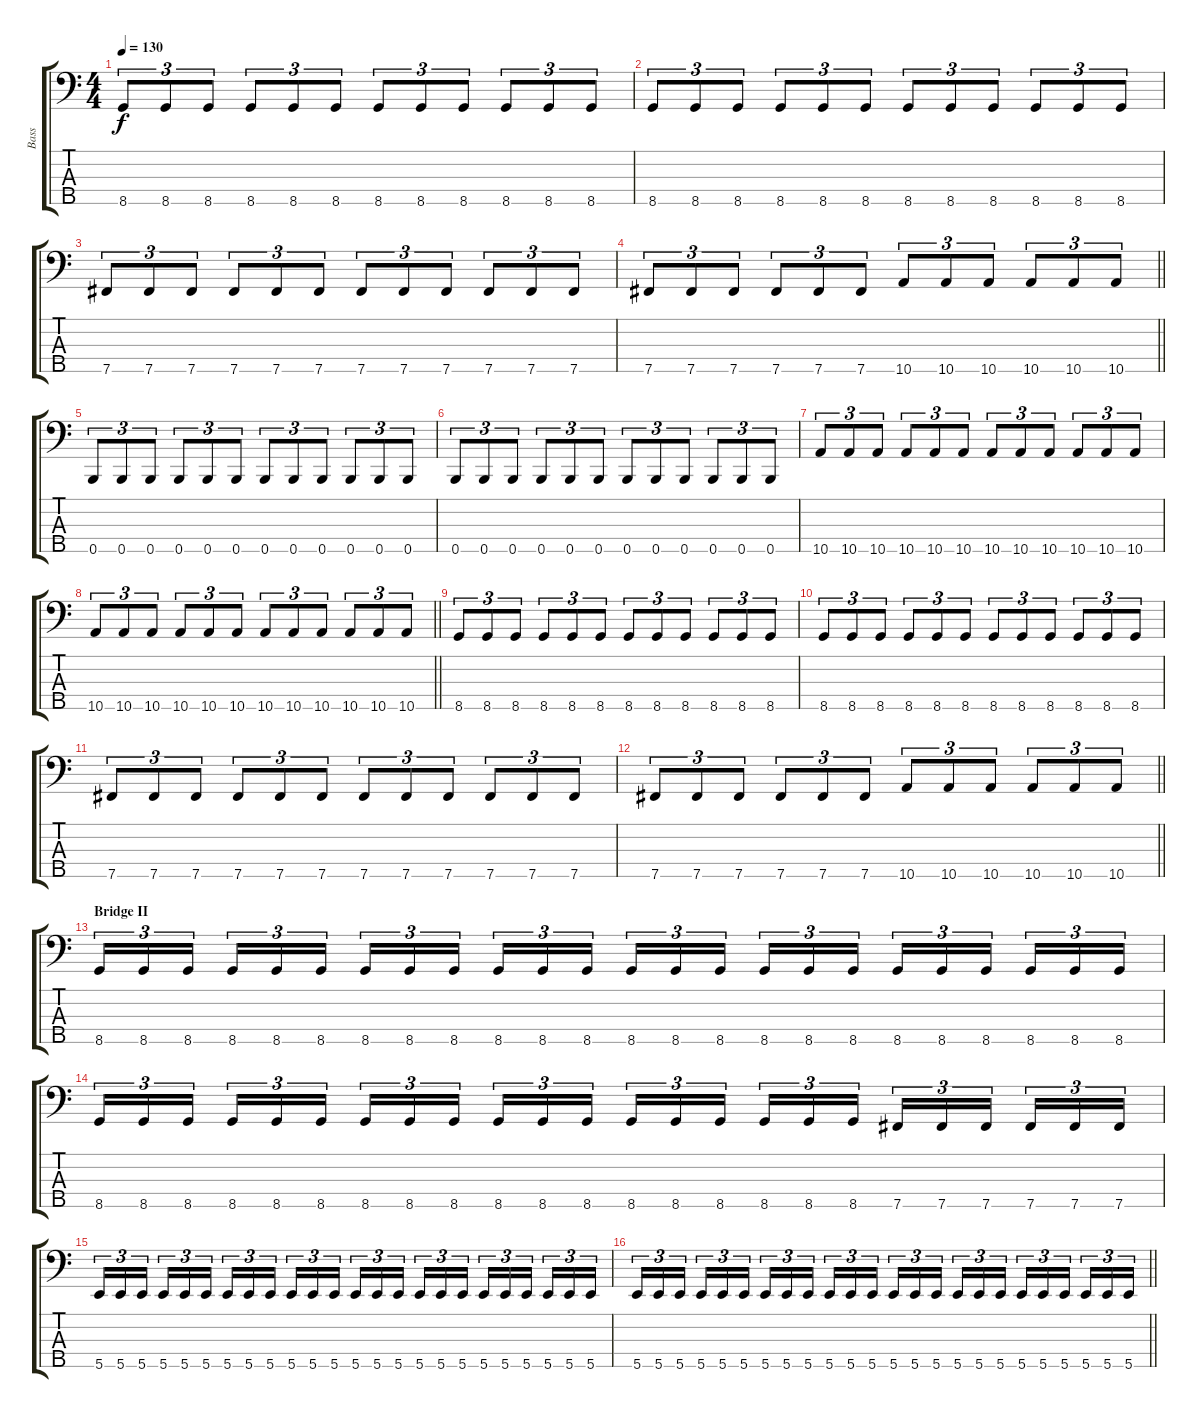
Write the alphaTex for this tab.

\track ("Bass" "Bass") {instrument electricbassfinger}
\staff {score tabs}
\tuning (G2 D2 A1 E1 B0) {hide}
\ts (4 4)
\section ("" "")
\tempo 130
\clef f4
\ks c
8.5.8{tu (3 2) dy f} 8.5.8{tu (3 2)} 8.5.8{tu (3 2)} 8.5.8{tu (3 2)} 8.5.8{tu (3 2)} 8.5.8{tu (3 2)} 8.5.8{tu (3 2)} 8.5.8{tu (3 2)} 8.5.8{tu (3 2)} 8.5.8{tu (3 2)} 8.5.8{tu (3 2)} 8.5.8{tu (3 2)} |
8.5.8{tu (3 2)} 8.5.8{tu (3 2)} 8.5.8{tu (3 2)} 8.5.8{tu (3 2)} 8.5.8{tu (3 2)} 8.5.8{tu (3 2)} 8.5.8{tu (3 2)} 8.5.8{tu (3 2)} 8.5.8{tu (3 2)} 8.5.8{tu (3 2)} 8.5.8{tu (3 2)} 8.5.8{tu (3 2)} |
7.5.8{tu (3 2)} 7.5.8{tu (3 2)} 7.5.8{tu (3 2)} 7.5.8{tu (3 2)} 7.5.8{tu (3 2)} 7.5.8{tu (3 2)} 7.5.8{tu (3 2)} 7.5.8{tu (3 2)} 7.5.8{tu (3 2)} 7.5.8{tu (3 2)} 7.5.8{tu (3 2)} 7.5.8{tu (3 2)} |
\barLineRight lightlight
7.5.8{tu (3 2)} 7.5.8{tu (3 2)} 7.5.8{tu (3 2)} 7.5.8{tu (3 2)} 7.5.8{tu (3 2)} 7.5.8{tu (3 2)} 10.5.8{tu (3 2)} 10.5.8{tu (3 2)} 10.5.8{tu (3 2)} 10.5.8{tu (3 2)} 10.5.8{tu (3 2)} 10.5.8{tu (3 2)} |
\section ("" "")
0.5.8{tu (3 2)} 0.5.8{tu (3 2)} 0.5.8{tu (3 2)} 0.5.8{tu (3 2)} 0.5.8{tu (3 2)} 0.5.8{tu (3 2)} 0.5.8{tu (3 2)} 0.5.8{tu (3 2)} 0.5.8{tu (3 2)} 0.5.8{tu (3 2)} 0.5.8{tu (3 2)} 0.5.8{tu (3 2)} |
0.5.8{tu (3 2)} 0.5.8{tu (3 2)} 0.5.8{tu (3 2)} 0.5.8{tu (3 2)} 0.5.8{tu (3 2)} 0.5.8{tu (3 2)} 0.5.8{tu (3 2)} 0.5.8{tu (3 2)} 0.5.8{tu (3 2)} 0.5.8{tu (3 2)} 0.5.8{tu (3 2)} 0.5.8{tu (3 2)} |
10.5.8{tu (3 2)} 10.5.8{tu (3 2)} 10.5.8{tu (3 2)} 10.5.8{tu (3 2)} 10.5.8{tu (3 2)} 10.5.8{tu (3 2)} 10.5.8{tu (3 2)} 10.5.8{tu (3 2)} 10.5.8{tu (3 2)} 10.5.8{tu (3 2)} 10.5.8{tu (3 2)} 10.5.8{tu (3 2)} |
\barLineRight lightlight
10.5.8{tu (3 2)} 10.5.8{tu (3 2)} 10.5.8{tu (3 2)} 10.5.8{tu (3 2)} 10.5.8{tu (3 2)} 10.5.8{tu (3 2)} 10.5.8{tu (3 2)} 10.5.8{tu (3 2)} 10.5.8{tu (3 2)} 10.5.8{tu (3 2)} 10.5.8{tu (3 2)} 10.5.8{tu (3 2)} |
\section ("" "")
8.5.8{tu (3 2)} 8.5.8{tu (3 2)} 8.5.8{tu (3 2)} 8.5.8{tu (3 2)} 8.5.8{tu (3 2)} 8.5.8{tu (3 2)} 8.5.8{tu (3 2)} 8.5.8{tu (3 2)} 8.5.8{tu (3 2)} 8.5.8{tu (3 2)} 8.5.8{tu (3 2)} 8.5.8{tu (3 2)} |
8.5.8{tu (3 2)} 8.5.8{tu (3 2)} 8.5.8{tu (3 2)} 8.5.8{tu (3 2)} 8.5.8{tu (3 2)} 8.5.8{tu (3 2)} 8.5.8{tu (3 2)} 8.5.8{tu (3 2)} 8.5.8{tu (3 2)} 8.5.8{tu (3 2)} 8.5.8{tu (3 2)} 8.5.8{tu (3 2)} |
7.5.8{tu (3 2)} 7.5.8{tu (3 2)} 7.5.8{tu (3 2)} 7.5.8{tu (3 2)} 7.5.8{tu (3 2)} 7.5.8{tu (3 2)} 7.5.8{tu (3 2)} 7.5.8{tu (3 2)} 7.5.8{tu (3 2)} 7.5.8{tu (3 2)} 7.5.8{tu (3 2)} 7.5.8{tu (3 2)} |
\barLineRight lightlight
7.5.8{tu (3 2)} 7.5.8{tu (3 2)} 7.5.8{tu (3 2)} 7.5.8{tu (3 2)} 7.5.8{tu (3 2)} 7.5.8{tu (3 2)} 10.5.8{tu (3 2)} 10.5.8{tu (3 2)} 10.5.8{tu (3 2)} 10.5.8{tu (3 2)} 10.5.8{tu (3 2)} 10.5.8{tu (3 2)} |
\section ("" "Bridge II")
8.5.16{tu (3 2)} 8.5.16{tu (3 2)} 8.5.16{tu (3 2) beam splitsecondary} 8.5.16{tu (3 2)} 8.5.16{tu (3 2)} 8.5.16{tu (3 2)} 8.5.16{tu (3 2)} 8.5.16{tu (3 2)} 8.5.16{tu (3 2) beam splitsecondary} 8.5.16{tu (3 2)} 8.5.16{tu (3 2)} 8.5.16{tu (3 2)} 8.5.16{tu (3 2)} 8.5.16{tu (3 2)} 8.5.16{tu (3 2) beam splitsecondary} 8.5.16{tu (3 2)} 8.5.16{tu (3 2)} 8.5.16{tu (3 2)} 8.5.16{tu (3 2)} 8.5.16{tu (3 2)} 8.5.16{tu (3 2) beam splitsecondary} 8.5.16{tu (3 2)} 8.5.16{tu (3 2)} 8.5.16{tu (3 2)} |
8.5.16{tu (3 2)} 8.5.16{tu (3 2)} 8.5.16{tu (3 2) beam splitsecondary} 8.5.16{tu (3 2)} 8.5.16{tu (3 2)} 8.5.16{tu (3 2)} 8.5.16{tu (3 2)} 8.5.16{tu (3 2)} 8.5.16{tu (3 2) beam splitsecondary} 8.5.16{tu (3 2)} 8.5.16{tu (3 2)} 8.5.16{tu (3 2)} 8.5.16{tu (3 2)} 8.5.16{tu (3 2)} 8.5.16{tu (3 2) beam splitsecondary} 8.5.16{tu (3 2)} 8.5.16{tu (3 2)} 8.5.16{tu (3 2)} 7.5.16{tu (3 2)} 7.5.16{tu (3 2)} 7.5.16{tu (3 2) beam splitsecondary} 7.5.16{tu (3 2)} 7.5.16{tu (3 2)} 7.5.16{tu (3 2)} |
5.5.16{tu (3 2)} 5.5.16{tu (3 2)} 5.5.16{tu (3 2) beam splitsecondary} 5.5.16{tu (3 2)} 5.5.16{tu (3 2)} 5.5.16{tu (3 2)} 5.5.16{tu (3 2)} 5.5.16{tu (3 2)} 5.5.16{tu (3 2) beam splitsecondary} 5.5.16{tu (3 2)} 5.5.16{tu (3 2)} 5.5.16{tu (3 2)} 5.5.16{tu (3 2)} 5.5.16{tu (3 2)} 5.5.16{tu (3 2) beam splitsecondary} 5.5.16{tu (3 2)} 5.5.16{tu (3 2)} 5.5.16{tu (3 2)} 5.5.16{tu (3 2)} 5.5.16{tu (3 2)} 5.5.16{tu (3 2) beam splitsecondary} 5.5.16{tu (3 2)} 5.5.16{tu (3 2)} 5.5.16{tu (3 2)} |
\barLineRight lightlight
5.5.16{tu (3 2)} 5.5.16{tu (3 2)} 5.5.16{tu (3 2) beam splitsecondary} 5.5.16{tu (3 2)} 5.5.16{tu (3 2)} 5.5.16{tu (3 2)} 5.5.16{tu (3 2)} 5.5.16{tu (3 2)} 5.5.16{tu (3 2) beam splitsecondary} 5.5.16{tu (3 2)} 5.5.16{tu (3 2)} 5.5.16{tu (3 2)} 5.5.16{tu (3 2)} 5.5.16{tu (3 2)} 5.5.16{tu (3 2) beam splitsecondary} 5.5.16{tu (3 2)} 5.5.16{tu (3 2)} 5.5.16{tu (3 2)} 5.5.16{tu (3 2)} 5.5.16{tu (3 2)} 5.5.16{tu (3 2) beam splitsecondary} 5.5.16{tu (3 2)} 5.5.16{tu (3 2)} 5.5.16{tu (3 2)}
